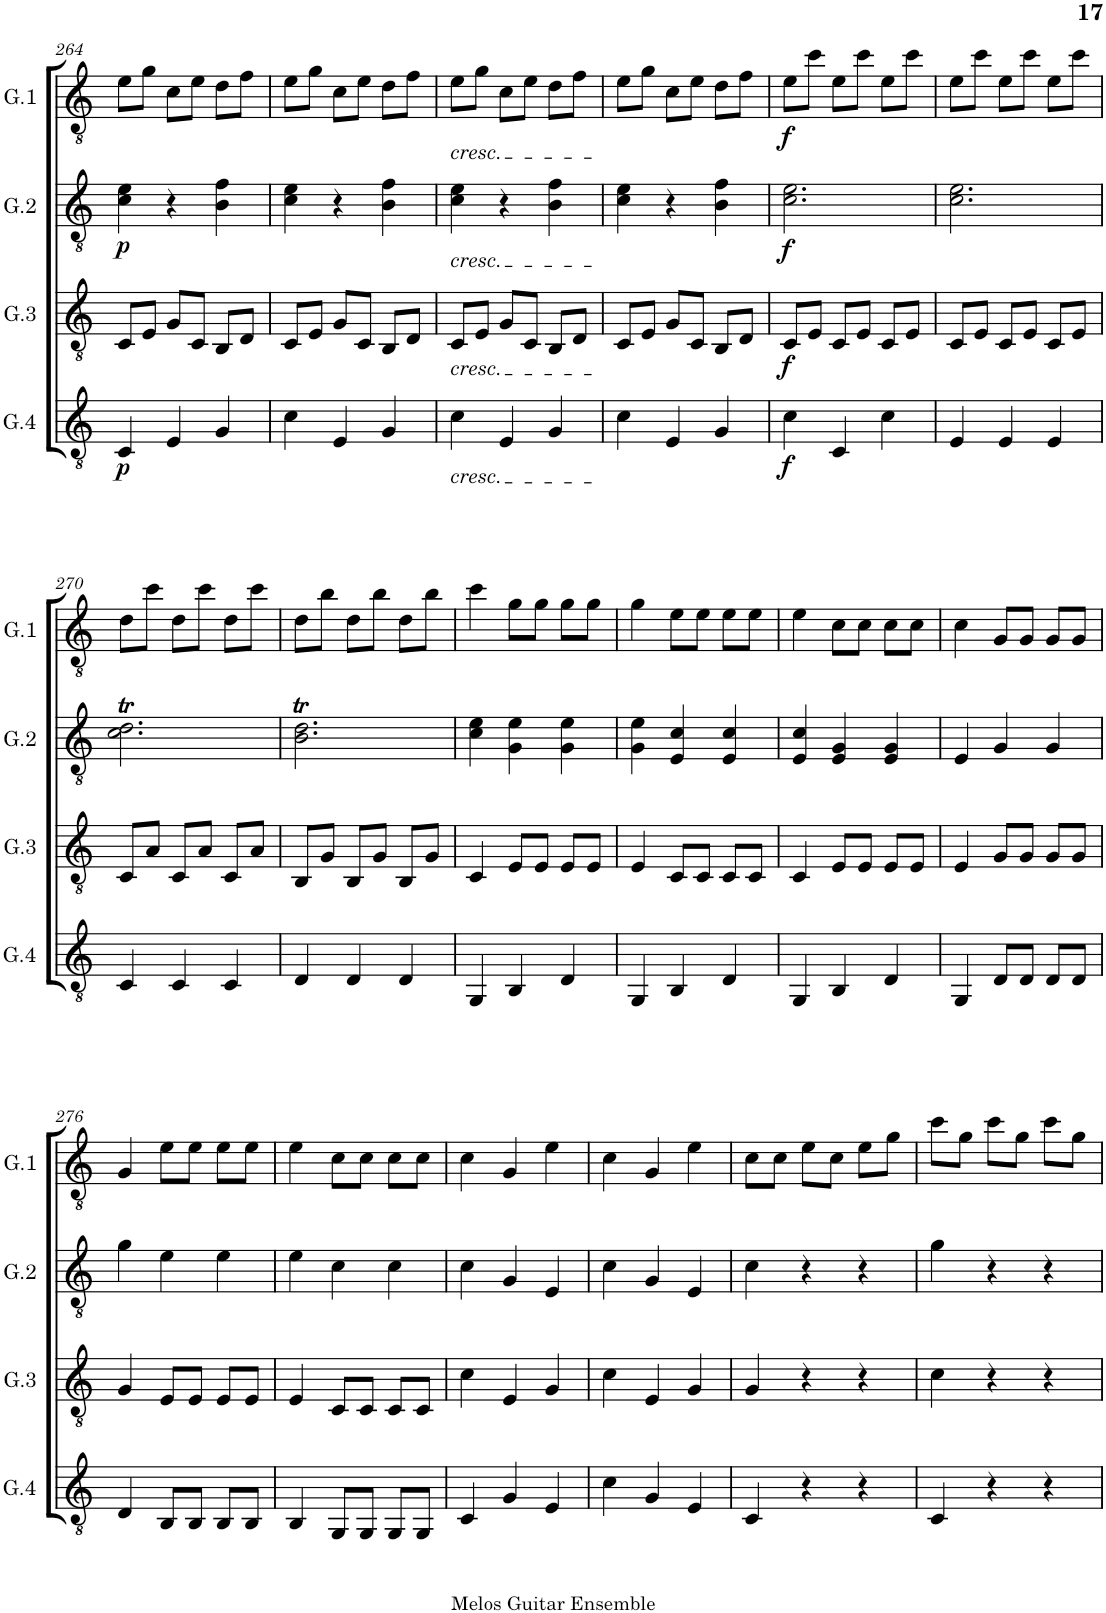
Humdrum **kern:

**kern	**dynam	**kern	**dynam	**kern	**dynam	**kern	**dynam
*part4	*part4	*part3	*part3	*part2	*part2	*part1	*part1
*staff4	*staff4	*staff3	*staff3	*staff2	*staff2	*staff1	*staff1
*I"G.4	*	*I"G.3	*	*I"G.2	*	*I"G.1	*
*I'G.4	*	*I'G.3	*	*I'G.2	*	*I'G.1	*
!!LO:PB:g=z
*clefGv2	*	*clefGv2	*	*clefGv2	*	*clefGv2	*
*k[]	*	*k[]	*	*k[]	*	*k[]	*
*M3/4	*	*M3/4	*	*M3/4	*	*M3/4	*
=264	=264	=264	=264	=264	=264	=264	=264
!	!LO:DY:b	!	!	!	!LO:DY:b	!	!
4C/	p	8C/L	.	4c\ 4e\	p	8e\L	.
.	.	8E/J	.	.	.	8g\J	.
4E/	.	8G/L	.	4r	.	8c\L	.
.	.	8C/J	.	.	.	8e\J	.
4G/	.	8BB/L	.	4B\ 4f\	.	8d\L	.
.	.	8D/J	.	.	.	8f\J	.
=265	=265	=265	=265	=265	=265	=265	=265
4c\	.	8C/L	.	4c\ 4e\	.	8e\L	.
.	.	8E/J	.	.	.	8g\J	.
4E/	.	8G/L	.	4r	.	8c\L	.
.	.	8C/J	.	.	.	8e\J	.
4G/	.	8BB/L	.	4B\ 4f\	.	8d\L	.
.	.	8D/J	.	.	.	8f\J	.
=266	=266	=266	=266	=266	=266	=266	=266
!	!	!	!	!	!	!LO:TX:b:i:t=cresc.	!
!	!	!	!	!LO:TX:b:i:t=cresc.	!	!	!
!	!	!LO:TX:b:i:t=cresc.	!	!	!	!	!
!LO:TX:b:i:t=cresc.	!	!	!	!	!	!	!
4c\	.	8C/L	.	4c\ 4e\	.	8e\L	.
.	.	8E/J	.	.	.	8g\J	.
4E/	.	8G/L	.	4r	.	8c\L	.
.	.	8C/J	.	.	.	8e\J	.
4G/	.	8BB/L	.	4B\ 4f\	.	8d\L	.
.	.	8D/J	.	.	.	8f\J	.
=267	=267	=267	=267	=267	=267	=267	=267
4c\	.	8C/L	.	4c\ 4e\	.	8e\L	.
.	.	8E/J	.	.	.	8g\J	.
4E/	.	8G/L	.	4r	.	8c\L	.
.	.	8C/J	.	.	.	8e\J	.
4G/	.	8BB/L	.	4B\ 4f\	.	8d\L	.
.	.	8D/J	.	.	.	8f\J	.
=268	=268	=268	=268	=268	=268	=268	=268
!	!LO:DY:b	!	!LO:DY:b	!	!LO:DY:b	!	!LO:DY:b
4c\	f	8C/L	f	2.c\ 2.e\	f	8e\L	f
.	.	8E/J	.	.	.	8cc\J	.
4C/	.	8C/L	.	.	.	8e\L	.
.	.	8E/J	.	.	.	8cc\J	.
4c\	.	8C/L	.	.	.	8e\L	.
.	.	8E/J	.	.	.	8cc\J	.
=269	=269	=269	=269	=269	=269	=269	=269
4E/	.	8C/L	.	2.c\ 2.e\	.	8e\L	.
.	.	8E/J	.	.	.	8cc\J	.
4E/	.	8C/L	.	.	.	8e\L	.
.	.	8E/J	.	.	.	8cc\J	.
4E/	.	8C/L	.	.	.	8e\L	.
.	.	8E/J	.	.	.	8cc\J	.
!!LO:LB:g=z
=270	=270	=270	=270	=270	=270	=270	=270
4C/	.	8C/L	.	2.c\T 2.d\T	.	8d\L	.
.	.	8A/J	.	.	.	8cc\J	.
4C/	.	8C/L	.	.	.	8d\L	.
.	.	8A/J	.	.	.	8cc\J	.
4C/	.	8C/L	.	.	.	8d\L	.
.	.	8A/J	.	.	.	8cc\J	.
=271	=271	=271	=271	=271	=271	=271	=271
4D/	.	8BB/L	.	2.B\T 2.d\T	.	8d\L	.
.	.	8G/J	.	.	.	8b\J	.
4D/	.	8BB/L	.	.	.	8d\L	.
.	.	8G/J	.	.	.	8b\J	.
4D/	.	8BB/L	.	.	.	8d\L	.
.	.	8G/J	.	.	.	8b\J	.
=272	=272	=272	=272	=272	=272	=272	=272
4GG/	.	4C/	.	4c\ 4e\	.	4cc\	.
4BB/	.	8E/L	.	4G\ 4e\	.	8g\L	.
.	.	8E/J	.	.	.	8g\J	.
4D/	.	8E/L	.	4G\ 4e\	.	8g\L	.
.	.	8E/J	.	.	.	8g\J	.
=273	=273	=273	=273	=273	=273	=273	=273
4GG/	.	4E/	.	4G\ 4e\	.	4g\	.
4BB/	.	8C/L	.	4E/ 4c/	.	8e\L	.
.	.	8C/J	.	.	.	8e\J	.
4D/	.	8C/L	.	4E/ 4c/	.	8e\L	.
.	.	8C/J	.	.	.	8e\J	.
=274	=274	=274	=274	=274	=274	=274	=274
4GG/	.	4C/	.	4E/ 4c/	.	4e\	.
4BB/	.	8E/L	.	4E/ 4G/	.	8c\L	.
.	.	8E/J	.	.	.	8c\J	.
4D/	.	8E/L	.	4E/ 4G/	.	8c\L	.
.	.	8E/J	.	.	.	8c\J	.
=275	=275	=275	=275	=275	=275	=275	=275
4GG/	.	4E/	.	4E/	.	4c\	.
8D/L	.	8G/L	.	4G/	.	8G/L	.
8D/J	.	8G/J	.	.	.	8G/J	.
8D/L	.	8G/L	.	4G/	.	8G/L	.
8D/J	.	8G/J	.	.	.	8G/J	.
!!LO:LB:g=z
=276	=276	=276	=276	=276	=276	=276	=276
4D/	.	4G/	.	4g\	.	4G/	.
8BB/L	.	8E/L	.	4e\	.	8e\L	.
8BB/J	.	8E/J	.	.	.	8e\J	.
8BB/L	.	8E/L	.	4e\	.	8e\L	.
8BB/J	.	8E/J	.	.	.	8e\J	.
=277	=277	=277	=277	=277	=277	=277	=277
4BB/	.	4E/	.	4e\	.	4e\	.
8GG/L	.	8C/L	.	4c\	.	8c\L	.
8GG/J	.	8C/J	.	.	.	8c\J	.
8GG/L	.	8C/L	.	4c\	.	8c\L	.
8GG/J	.	8C/J	.	.	.	8c\J	.
=278	=278	=278	=278	=278	=278	=278	=278
4C/	.	4c\	.	4c\	.	4c\	.
4G/	.	4E/	.	4G/	.	4G/	.
4E/	.	4G/	.	4E/	.	4e\	.
=279	=279	=279	=279	=279	=279	=279	=279
4c\	.	4c\	.	4c\	.	4c\	.
4G/	.	4E/	.	4G/	.	4G/	.
4E/	.	4G/	.	4E/	.	4e\	.
=280	=280	=280	=280	=280	=280	=280	=280
4C/	.	4G/	.	4c\	.	8c\L	.
.	.	.	.	.	.	8c\J	.
4r	.	4r	.	4r	.	8e\L	.
.	.	.	.	.	.	8c\J	.
4r	.	4r	.	4r	.	8e\L	.
.	.	.	.	.	.	8g\J	.
=281	=281	=281	=281	=281	=281	=281	=281
4C/	.	4c\	.	4g\	.	8cc\L	.
.	.	.	.	.	.	8g\J	.
4r	.	4r	.	4r	.	8cc\L	.
.	.	.	.	.	.	8g\J	.
4r	.	4r	.	4r	.	8cc\L	.
.	.	.	.	.	.	8g\J	.
=	=	=	=	=	=	=	=
*-	*-	*-	*-	*-	*-	*-	*-
